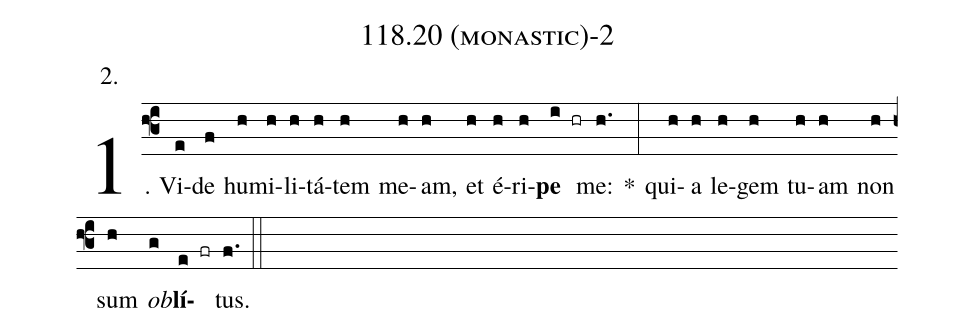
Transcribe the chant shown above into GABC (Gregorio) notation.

name: 118.20 (monastic)-2;
annotation: 2.;
%%
(f3)1. Vi(e)de(f) hu(h)mi(h)li(h)tá(h)tem(h) me(h)am,(h) et(h) é(h)ri(h)<b>pe</b>(i hr) me:(h.) *(:) qui(h)a(h) le(h)gem(h) tu(h)am(h) non(h) sum(h) <i>ob</i>(g)<b>lí</b>(e fr)tus.(f.) (::)
